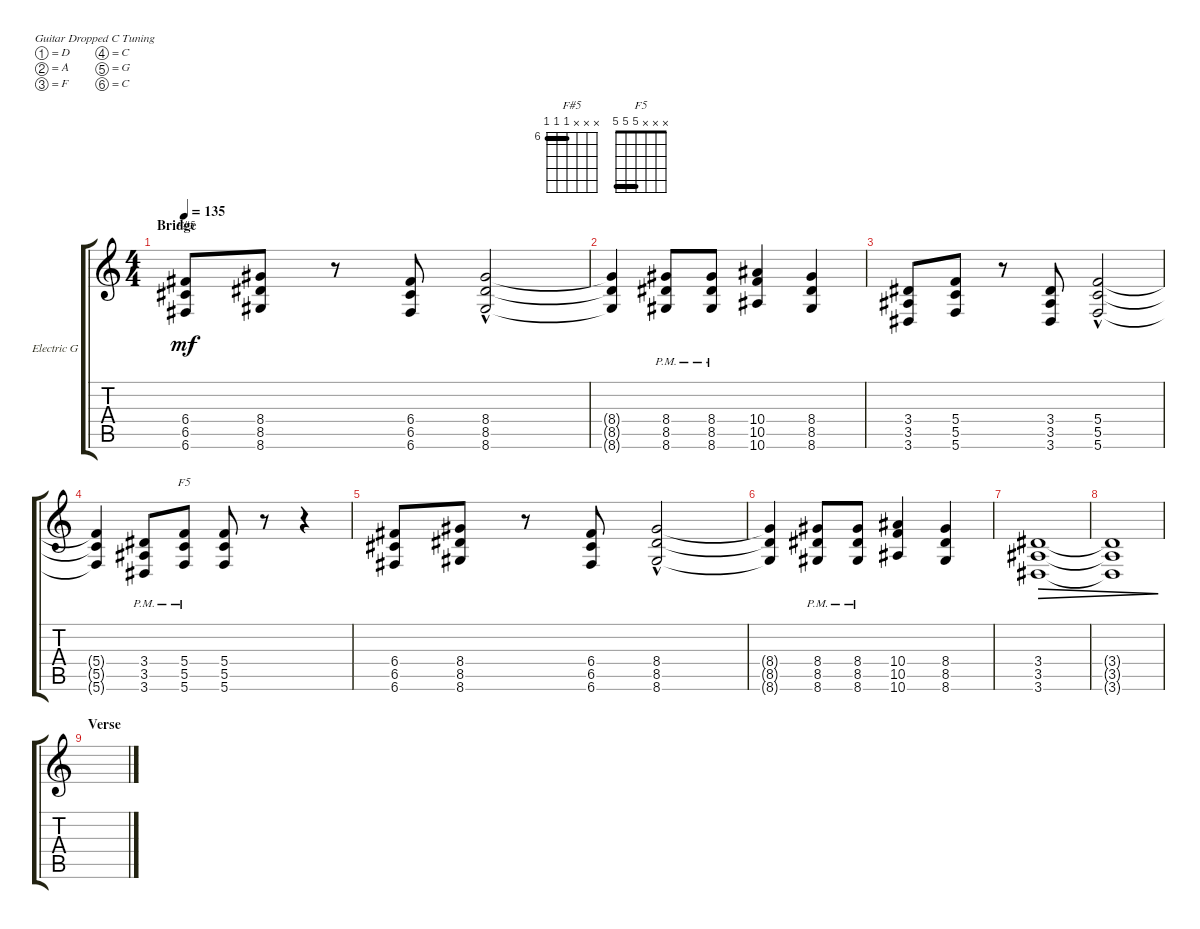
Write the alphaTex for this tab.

\defaultSystemsLayout 4
\bracketExtendMode groupsimilarinstruments
\firstSystemTrackNameOrientation horizontal
\otherSystemsTrackNameOrientation horizontal
\track ("Electric Guitar" "Electric G") {instrument distortionguitar}
\staff {score tabs}
\tuning (D4 A3 F3 C3 G2 C2)
\chord ("F#5" x x x 6 6 6) {firstfret 6 barre (6 6)}
\chord ("F5" x x x 5 5 5) {barre (5 5)}
\ts (4 4)
\section ("" "Bridge")
\tempo 135
\clef g2
\scale
1.11728
\ks c
(6.6 6.5 6.4).8{ch "F#5" dy mf} (8.4 8.5 8.6).8 r.8 (6.6 6.5 6.4).8 (8.4{hac} 8.5 8.6).2 |
\scale
0.960908 (8.4{t} 8.5{t} 8.6{t}).4 (8.4{pm} 8.5{pm} 8.6{pm}).8 (8.4{pm} 8.5{pm} 8.6{pm}).8 (10.4 10.5 10.6).4 (8.6 8.5 8.4).4 |
\scale
0.960908 (3.6 3.5 3.4).8 (5.4 5.5 5.6).8 r.8 (3.6 3.5 3.4).8 (5.4{hac} 5.5 5.6).2 |
\scale
0.960908 (5.4{t} 5.5{t} 5.6{t}).4 (3.4{pm} 3.5{pm} 3.6{pm}).8 (5.4{pm} 5.5{pm} 5.6{pm}).8{ch "F5"} (5.4 5.5 5.6).8 r.8 r.4 |
\scale
1.11728 (6.6 6.5 6.4).8 (8.4 8.5 8.6).8 r.8 (6.6 6.5 6.4).8 (8.4{hac} 8.5 8.6).2 |
\scale
0.960908 (8.4{t} 8.5{t} 8.6{t}).4 (8.4{pm} 8.5{pm} 8.6{pm}).8 (8.4{pm} 8.5{pm} 8.6{pm}).8 (10.4 10.5 10.6).4 (8.6 8.5 8.4).4 |
\scale
0.960908 (3.4 3.5 3.6).1{dec} |
\scale
0.960908 (3.6{t} 3.5{t} 3.4{t}).1{dec} |
\section ("" "Verse")
\scale
1.11728 |
\scale
0.960908 |
\scale
0.960908 |
\scale
0.960908 |
\scale
1.11728 |
\scale
0.960908 |
\scale
0.960908 |
\scale
0.960908
